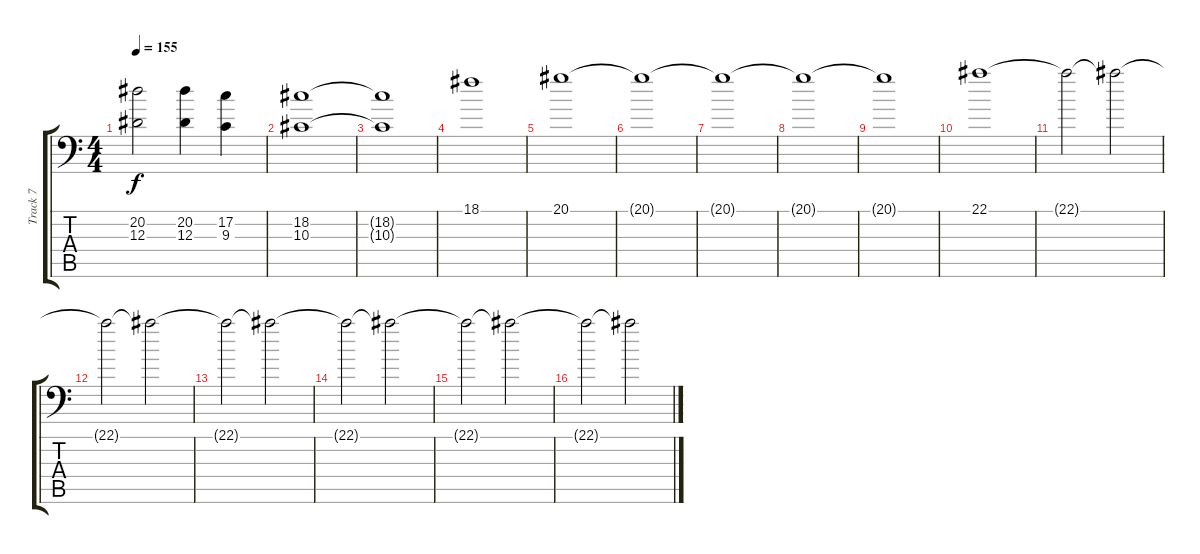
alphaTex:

\track ("Track 7" "Track 7") {instrument choiraahs}
\staff {score tabs}
\tuning (C4 G3 Eb3 Bb2 F2 Bb1) {hide}
\ts (4 4)
\tempo 155
\clef f4
\ks c
(20.2 12.3).2{dy f} (20.2 12.3).4 (17.2 9.3).4 |
(18.2 10.3).1 |
(18.2{t} 10.3{t}).1 |
18.1.1 |
20.1.1 |
20.1{t}.1 |
20.1{t}.1 |
20.1{t}.1 |
20.1{t}.1 |
22.1.1 |
22.1{t}.2 22.1{t}.2 |
22.1{t}.2 22.1{t}.2 |
22.1{t}.2 22.1{t}.2 |
22.1{t}.2 22.1{t}.2 |
22.1{t}.2 22.1{t}.2 |
22.1{t}.2 22.1{t}.2
